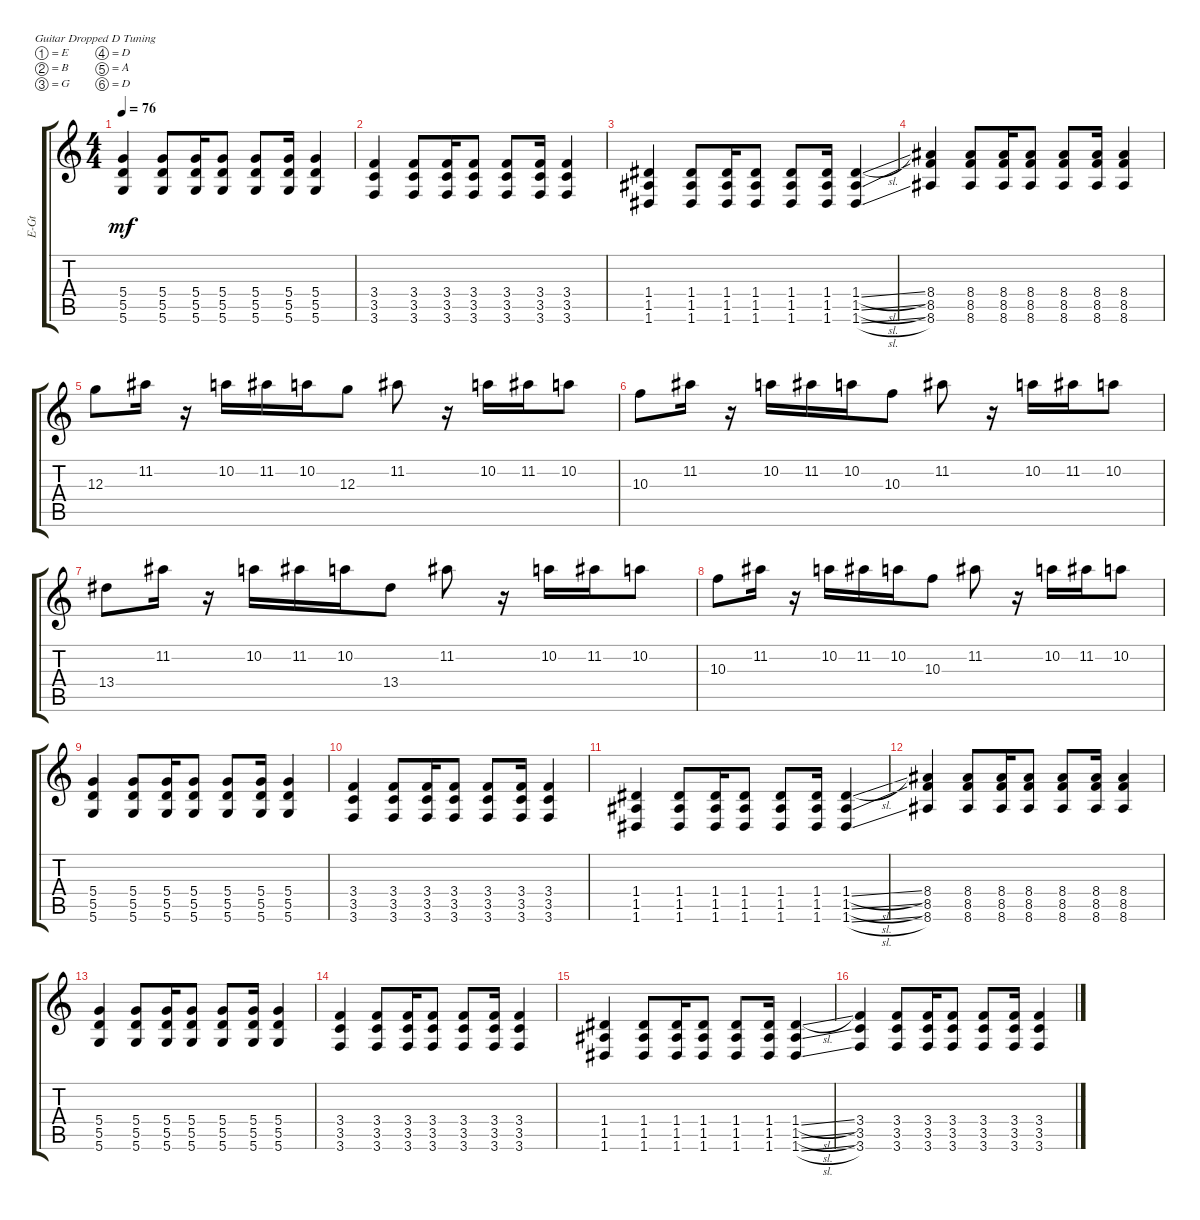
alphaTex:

\track ("Electric Guitar" "E-Gt") {solo instrument distortionguitar}
\staff {score tabs}
\tuning (E4 B3 G3 D3 A2 D2)
\ts (4 4)
\tempo 76
\clef g2
\ks c
(5.6 5.5 5.4).4{dy mf} (5.6 5.5 5.4).8 (5.6 5.5 5.4).16 (5.6 5.5 5.4).8 (5.6 5.5 5.4).8 (5.6 5.5 5.4).16 (5.6 5.5 5.4).4 |
(3.6 3.5 3.4).4 (3.6 3.5 3.4).8 (3.6 3.5 3.4).16 (3.6 3.5 3.4).8 (3.6 3.5 3.4).8 (3.6 3.5 3.4).16 (3.6 3.5 3.4).4 |
(1.6 1.5 1.4).4 (1.6 1.5 1.4).8 (1.6 1.5 1.4).16 (1.6 1.5 1.4).8 (1.6 1.5 1.4).8 (1.6 1.5 1.4).16 (1.6{sl} 1.5{sl} 1.4{sl}).4 |
(8.6 8.5 8.4).4 (8.6 8.5 8.4).8 (8.6 8.5 8.4).16 (8.6 8.4 8.5).8 (8.6 8.5 8.4).8 (8.5 8.4 8.6).16 (8.6 8.5 8.4).4 |
12.3.8 11.2.16 r.16 10.2.16 11.2.16 10.2.16 12.3.8 11.2.8 r.16 10.2.16 11.2.16 10.2.8 |
10.3.8 11.2.16 r.16 10.2.16 11.2.16 10.2.16 10.3.8 11.2.8 r.16 10.2.16 11.2.16 10.2.8 |
13.4.8 11.2.16 r.16 10.2.16 11.2.16 10.2.16 13.4.8 11.2.8 r.16 10.2.16 11.2.16 10.2.8 |
10.3.8 11.2.16 r.16 10.2.16 11.2.16 10.2.16 10.3.8 11.2.8 r.16 10.2.16 11.2.16 10.2.8 |
(5.6 5.5 5.4).4 (5.6 5.5 5.4).8 (5.6 5.5 5.4).16 (5.6 5.5 5.4).8 (5.6 5.5 5.4).8 (5.6 5.5 5.4).16 (5.6 5.5 5.4).4 |
(3.6 3.5 3.4).4 (3.6 3.5 3.4).8 (3.6 3.5 3.4).16 (3.6 3.5 3.4).8 (3.6 3.5 3.4).8 (3.6 3.5 3.4).16 (3.6 3.5 3.4).4 |
(1.6 1.5 1.4).4 (1.6 1.5 1.4).8 (1.6 1.5 1.4).16 (1.6 1.5 1.4).8 (1.6 1.5 1.4).8 (1.6 1.5 1.4).16 (1.6{sl} 1.5{sl} 1.4{sl}).4 |
(8.6 8.5 8.4).4 (8.6 8.5 8.4).8 (8.6 8.5 8.4).16 (8.6 8.4 8.5).8 (8.6 8.5 8.4).8 (8.5 8.4 8.6).16 (8.6 8.5 8.4).4 |
(5.6 5.5 5.4).4 (5.6 5.5 5.4).8 (5.6 5.5 5.4).16 (5.6 5.5 5.4).8 (5.6 5.5 5.4).8 (5.6 5.5 5.4).16 (5.6 5.5 5.4).4 |
(3.6 3.5 3.4).4 (3.6 3.5 3.4).8 (3.6 3.5 3.4).16 (3.6 3.5 3.4).8 (3.6 3.5 3.4).8 (3.6 3.5 3.4).16 (3.6 3.5 3.4).4 |
(1.6 1.5 1.4).4 (1.6 1.5 1.4).8 (1.6 1.5 1.4).16 (1.6 1.5 1.4).8 (1.6 1.5 1.4).8 (1.6 1.5 1.4).16 (1.6{sl} 1.5{sl} 1.4{sl}).4 |
(3.6 3.5 3.4).4 (3.6 3.5 3.4).8 (3.6 3.5 3.4).16 (3.6 3.5 3.4).8 (3.6 3.5 3.4).8 (3.6 3.5 3.4).16 (3.6 3.5 3.4).4
